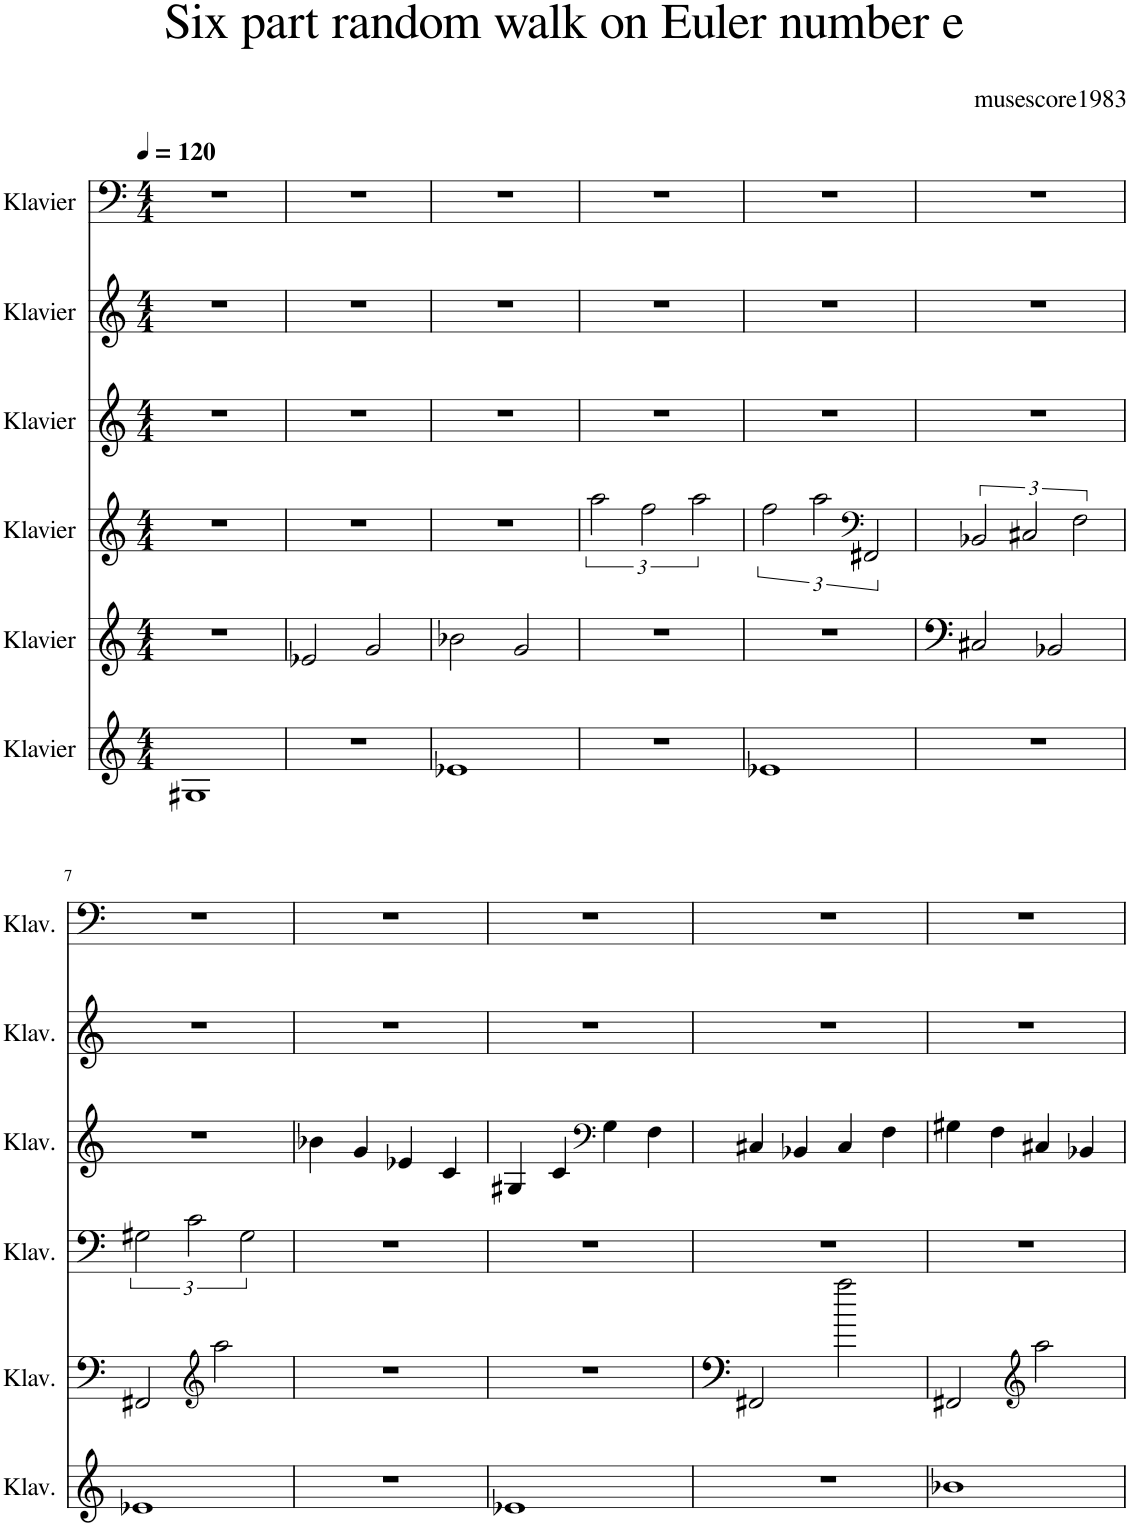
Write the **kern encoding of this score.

**kern	**kern	**kern	**kern	**kern	**kern
*part6	*part5	*part4	*part3	*part2	*part1
*staff6	*staff5	*staff4	*staff3	*staff2	*staff1
*I"Klavier	*I"Klavier	*I"Klavier	*I"Klavier	*I"Klavier	*I"Klavier
*I'Klav.	*I'Klav.	*I'Klav.	*I'Klav.	*I'Klav.	*I'Klav.
*clefG2	*clefG2	*clefG2	*clefG2	*clefG2	*clefF4
*k[]	*k[]	*k[]	*k[]	*k[]	*k[]
*M4/4	*M4/4	*M4/4	*M4/4	*M4/4	*M4/4
*MM120	*MM120	*MM120	*MM120	*MM120	*MM120
=1	=1	=1	=1	=1	=1
1G#X	1r	1r	1r	1r	1r
=2	=2	=2	=2	=2	=2
1r	2e-X/	1r	1r	1r	1r
.	2g/	.	.	.	.
=3	=3	=3	=3	=3	=3
1e-X	2b-X\	1r	1r	1r	1r
.	2g/	.	.	.	.
=4	=4	=4	=4	=4	=4
1r	1r	3aa\	1r	1r	1r
.	.	3ff\	.	.	.
.	.	3aa\	.	.	.
=5	=5	=5	=5	=5	=5
1e-X	1r	3ff\	1r	1r	1r
.	.	3aa\	.	.	.
*	*	*clefF4	*	*	*
.	.	3FF#X/	.	.	.
=6	=6	=6	=6	=6	=6
1r	2C#X/	3BB-X/	1r	1r	1r
.	.	3C#X/	.	.	.
.	2BB-X/	.	.	.	.
.	.	3F\	.	.	.
!!LO:LB:g=z
=7	=7	=7	=7	=7	=7
1e-X	2FF#X/	3G#X\	1r	1r	1r
.	.	3c\	.	.	.
*	*clefG2	*	*	*	*
.	2aa\	.	.	.	.
.	.	3G#\	.	.	.
=8	=8	=8	=8	=8	=8
1r	1r	1r	4b-X\	1r	1r
.	.	.	4g/	.	.
.	.	.	4e-X/	.	.
.	.	.	4c/	.	.
=9	=9	=9	=9	=9	=9
1e-X	1r	1r	4G#X/	1r	1r
.	.	.	4c/	.	.
*	*	*	*clefF4	*	*
.	.	.	4G#\	.	.
.	.	.	4F\	.	.
=10	=10	=10	=10	=10	=10
1r	2FF#X/	1r	4C#X/	1r	1r
.	.	.	4BB-X/	.	.
.	2aa\	.	4C#/	.	.
.	.	.	4F\	.	.
=11	=11	=11	=11	=11	=11
1b-X	2FF#X/	1r	4G#X\	1r	1r
.	.	.	4F\	.	.
*	*clefG2	*	*	*	*
.	2aa\	.	4C#X/	.	.
.	.	.	4BB-X/	.	.
=	=	=	=	=	=
*-	*-	*-	*-	*-	*-
